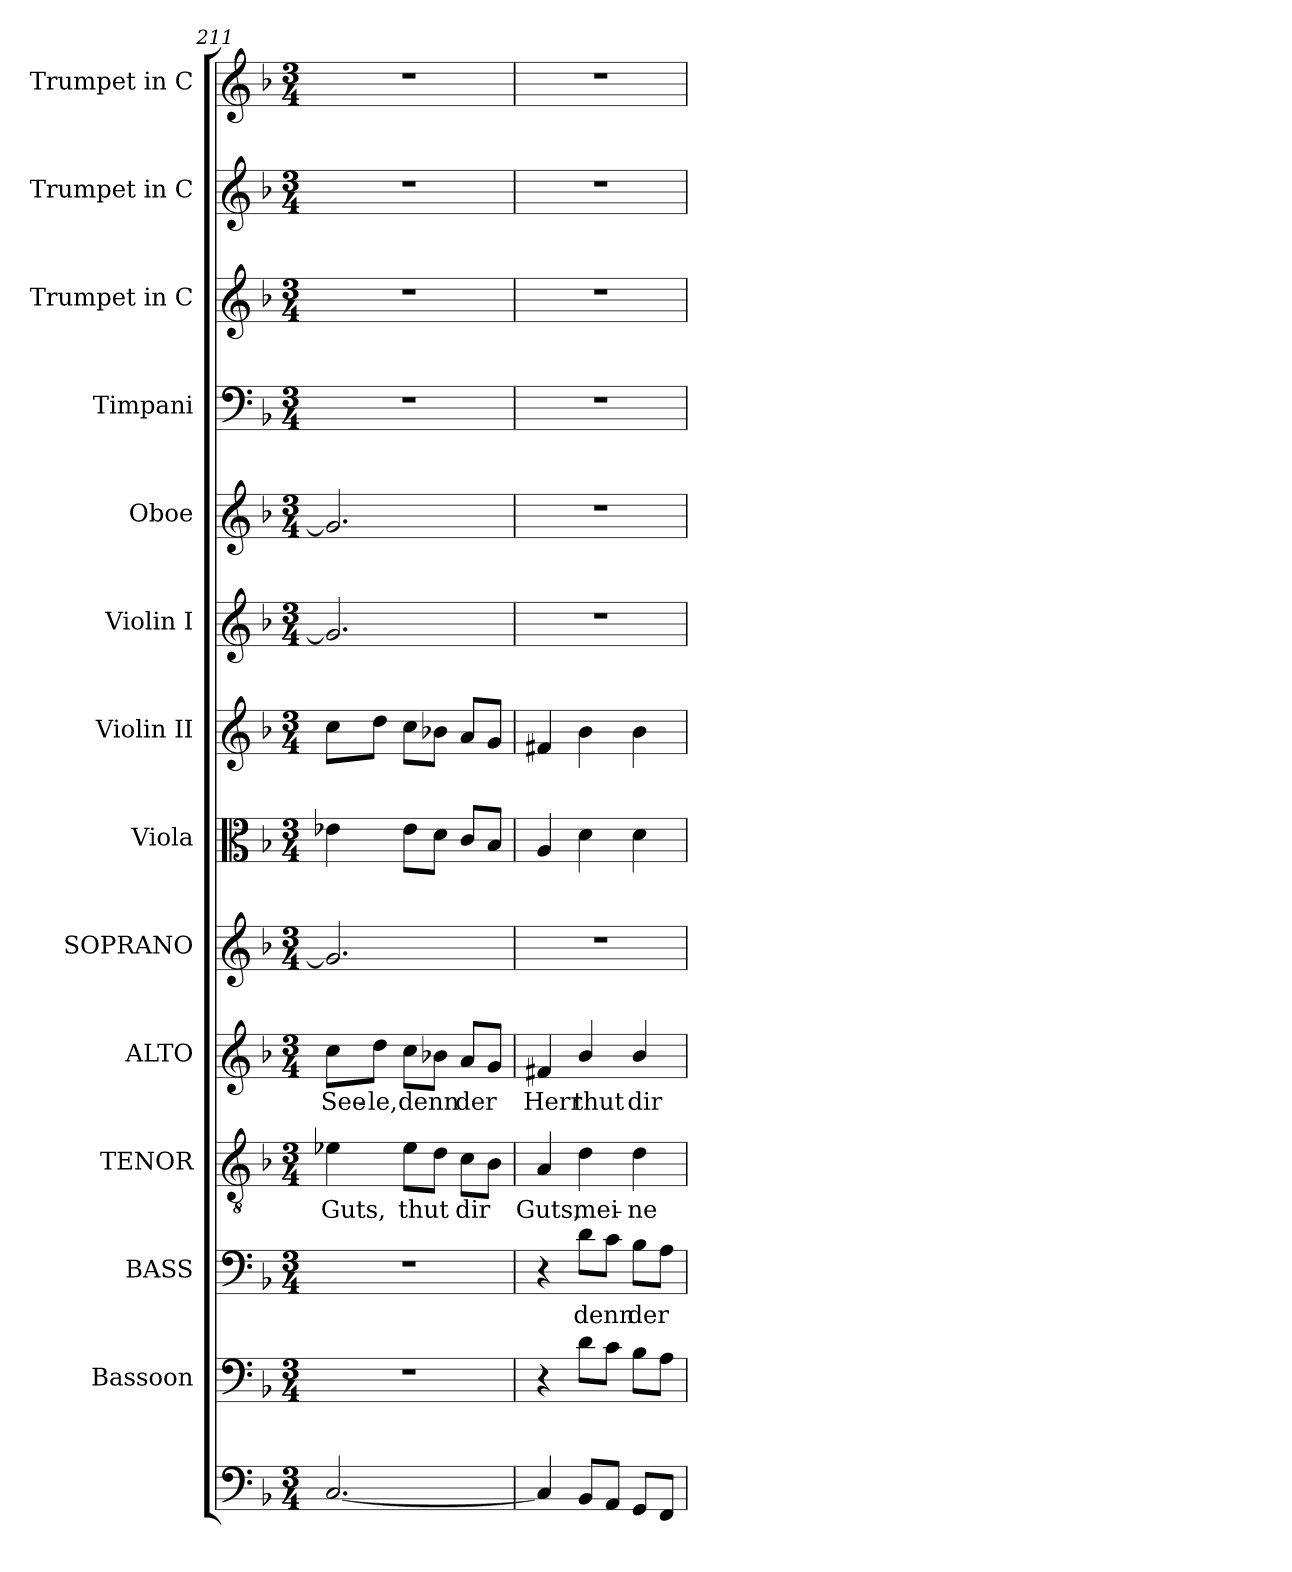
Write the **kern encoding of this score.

**kern	**kern	**kern	**text	**kern	**text	**kern	**text	**kern	**kern	**kern	**kern	**kern	**kern	**kern	**kern	**kern
*part14	*part13	*part12	*part12	*part11	*part11	*part10	*part10	*part9	*part8	*part7	*part6	*part5	*part4	*part3	*part2	*part1
*staff14	*staff13	*staff12	*staff12	*staff11	*staff11	*staff10	*staff10	*staff9	*staff8	*staff7	*staff6	*staff5	*staff4	*staff3	*staff2	*staff1
*	*I"Bassoon	*I"BASS	*	*I"TENOR	*	*I"ALTO	*	*I"SOPRANO	*I"Viola	*I"Violin II	*I"Violin I	*I"Oboe	*I"Timpani	*I"Trumpet in C	*I"Trumpet in C	*I"Trumpet in C
*	*	*	*	*	*	*I'Alto	*	*I'Soprano	*I'Viola	*I'Violin II	*I'Violin I	*I'Oboe	*I'Timp.	*	*	*
*clefF4	*clefF4	*clefF4	*	*clefGv2	*	*clefG2	*	*clefG2	*clefC3	*clefG2	*clefG2	*clefG2	*clefF4	*clefG2	*clefG2	*clefG2
*	*	*	*	*ITrd7c12	*	*	*	*	*	*	*	*	*	*	*	*
*k[b-]	*k[b-]	*k[b-]	*	*k[b-]	*	*k[b-]	*	*k[b-]	*k[b-]	*k[b-]	*k[b-]	*k[b-]	*k[b-]	*k[b-]	*k[b-]	*k[b-]
*F:	*F:	*F:	*	*F:	*	*F:	*	*F:	*F:	*F:	*F:	*F:	*F:	*F:	*F:	*F:
*M3/4	*M3/4	*M3/4	*	*M3/4	*	*M3/4	*	*M3/4	*M3/4	*M3/4	*M3/4	*M3/4	*M3/4	*M3/4	*M3/4	*M3/4
=211	=211	=211	=211	=211	=211	=211	=211	=211	=211	=211	=211	=211	=211	=211	=211	=211
!	!LO:N:vis=1	!LO:N:vis=1	!	!	!	!	!	!	!	!	!	!	!	!	!	!
!	!	!	!	!	!LO:LY:b:color=#000000	!	!	!	!	!	!	!	!	!	!	!
!	!	!	!	!	!	!	!LO:LY:b:color=#000000	!	!	!	!	!	!LO:N:vis=1	!LO:N:vis=1	!LO:N:vis=1	!LO:N:vis=1
[2.Ci/	2.r	2.r	.	4E-Xi\	Guts,	8cci\L	See-	2.gi/]	4e-Xi\	8cci\L	2.gi/]	2.gi/]	2.r	2.r	2.r	2.r
!	!	!	!	!	!	!	!LO:LY:b:color=#000000	!	!	!	!	!	!	!	!	!
.	.	.	.	.	.	8ddi\J	-le,	.	.	8ddi\J	.	.	.	.	.	.
!	!	!	!	!	!LO:LY:b:color=#000000	!	!	!	!	!	!	!	!	!	!	!
!	!	!	!	!	!	!	!LO:LY:b:color=#000000	!	!	!	!	!	!	!	!	!
.	.	.	.	8E-i\L	thut	8cci\L	denn	.	8e-i\L	8cci\L	.	.	.	.	.	.
.	.	.	.	8Di\J	.	8b-Xi\J	.	.	8di\J	8b-Xi\J	.	.	.	.	.	.
!	!	!	!	!	!LO:LY:b:color=#000000	!	!	!	!	!	!	!	!	!	!	!
!	!	!	!	!	!	!	!LO:LY:b:color=#000000	!	!	!	!	!	!	!	!	!
.	.	.	.	8Ci\L	dir	8ai/L	der	.	8ci/L	8ai/L	.	.	.	.	.	.
.	.	.	.	8BB-i\J	.	8gi/J	.	.	8B-i/J	8gi/J	.	.	.	.	.	.
=212	=212	=212	=212	=212	=212	=212	=212	=212	=212	=212	=212	=212	=212	=212	=212	=212
!	!	!	!	!	!LO:LY:b:color=#000000	!	!	!	!	!	!	!	!	!	!	!
!	!	!	!	!	!	!	!LO:LY:b:color=#000000	!LO:N:vis=1	!	!	!LO:N:vis=1	!LO:N:vis=1	!LO:N:vis=1	!LO:N:vis=1	!LO:N:vis=1	!LO:N:vis=1
4Ci/]	4r	4r	.	4AAi/	Guts,	4f#Xi/	Herr	2.r	4Ai/	4f#Xi/	2.r	2.r	2.r	2.r	2.r	2.r
!	!	!	!LO:LY:b:color=#000000	!	!	!	!	!	!	!	!	!	!	!	!	!
!	!	!	!	!	!LO:LY:b:color=#000000	!	!	!	!	!	!	!	!	!	!	!
!	!	!	!	!	!	!	!LO:LY:b:color=#000000	!	!	!	!	!	!	!	!	!
8BB-i/L	8di\L	8di\L	denn	4Di\	mei-	4b-i/	thut	.	4di\	4b-i\	.	.	.	.	.	.
8AAi/J	8ci\J	8ci\J	.	.	.	.	.	.	.	.	.	.	.	.	.	.
!	!	!	!LO:LY:b:color=#000000	!	!	!	!	!	!	!	!	!	!	!	!	!
!	!	!	!	!	!LO:LY:b:color=#000000	!	!	!	!	!	!	!	!	!	!	!
!	!	!	!	!	!	!	!LO:LY:b:color=#000000	!	!	!	!	!	!	!	!	!
8GGi/L	8B-i\L	8B-i\L	der	4Di\	-ne	4b-i/	dir	.	4di\	4b-i\	.	.	.	.	.	.
8FFi/J	8Ai\J	8Ai\J	.	.	.	.	.	.	.	.	.	.	.	.	.	.
=	=	=	=	=	=	=	=	=	=	=	=	=	=	=	=	=
*-	*-	*-	*-	*-	*-	*-	*-	*-	*-	*-	*-	*-	*-	*-	*-	*-
